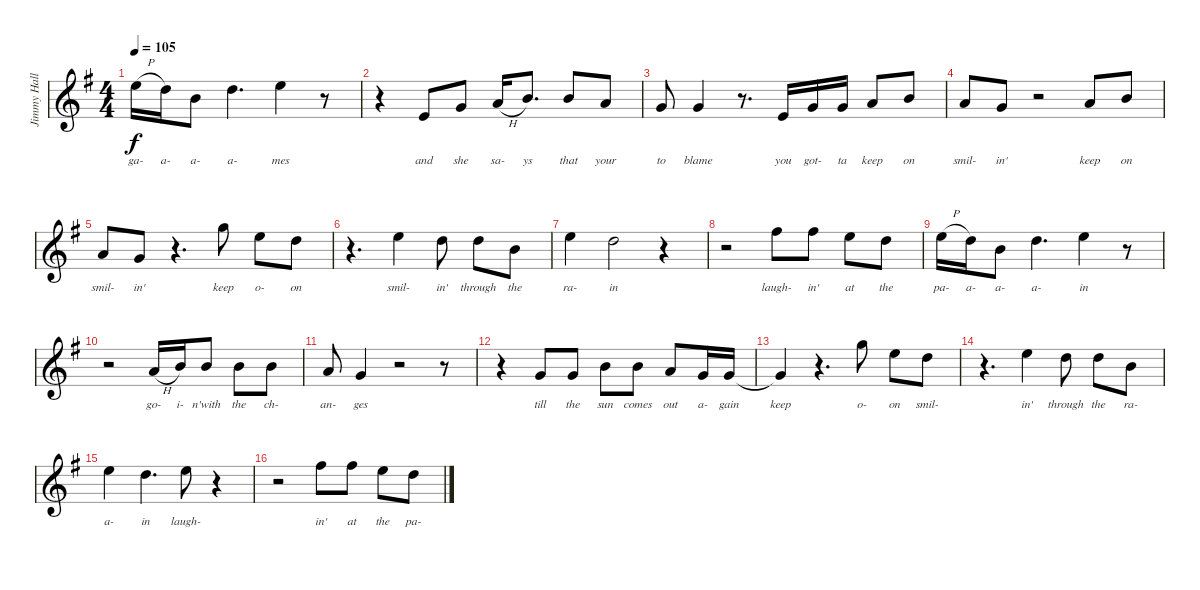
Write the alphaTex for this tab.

\track ("Jimmy Hall Vocal" "Jimmy Hall") {instrument contrabass}
\staff {score}
\tuning (E4 B3 G3 D3 A2 E2) {hide}
\ts (4 4)
\tempo 105
\clef g2
\ks g
5.2{h}.16{lyrics (0 "ga-") lyrics (1 "") lyrics (2 "") lyrics (3 "") lyrics (4 "") dy f} 3.2.16{lyrics (0 "a-") lyrics (1 "") lyrics (2 "") lyrics (3 "") lyrics (4 "")} 4.3.8{lyrics (0 "a-") lyrics (1 "") lyrics (2 "") lyrics (3 "") lyrics (4 "")} 3.2.4{d lyrics (0 "a-") lyrics (1 "") lyrics (2 "") lyrics (3 "") lyrics (4 "")} 5.2.4{lyrics (0 "mes") lyrics (1 "") lyrics (2 "") lyrics (3 "") lyrics (4 "")} r.8 |
r.4 2.4.8{lyrics (0 "and") lyrics (1 "") lyrics (2 "") lyrics (3 "") lyrics (4 "")} 0.3.8{lyrics (0 "she") lyrics (1 "") lyrics (2 "") lyrics (3 "") lyrics (4 "")} 2.3{h}.16{lyrics (0 "sa-") lyrics (1 "") lyrics (2 "") lyrics (3 "") lyrics (4 "")} 4.3.8{d lyrics (0 "ys") lyrics (1 "") lyrics (2 "") lyrics (3 "") lyrics (4 "")} 4.3.8{lyrics (0 "that") lyrics (1 "") lyrics (2 "") lyrics (3 "") lyrics (4 "")} 2.3.8{lyrics (0 "your") lyrics (1 "") lyrics (2 "") lyrics (3 "") lyrics (4 "")} |
0.3.8{lyrics (0 "to") lyrics (1 "") lyrics (2 "") lyrics (3 "") lyrics (4 "")} 0.3.4{lyrics (0 "blame") lyrics (1 "") lyrics (2 "") lyrics (3 "") lyrics (4 "")} r.8{d} 2.4.16{lyrics (0 "you") lyrics (1 "") lyrics (2 "") lyrics (3 "") lyrics (4 "")} 0.3.16{lyrics (0 "got-") lyrics (1 "") lyrics (2 "") lyrics (3 "") lyrics (4 "")} 0.3.16{lyrics (0 "ta") lyrics (1 "") lyrics (2 "") lyrics (3 "") lyrics (4 "")} 2.3.8{lyrics (0 "keep") lyrics (1 "") lyrics (2 "") lyrics (3 "") lyrics (4 "")} 4.3.8{lyrics (0 "on") lyrics (1 "") lyrics (2 "") lyrics (3 "") lyrics (4 "")} |
2.3.8{lyrics (0 "smil-") lyrics (1 "") lyrics (2 "") lyrics (3 "") lyrics (4 "")} 0.3.8{lyrics (0 "in'") lyrics (1 "") lyrics (2 "") lyrics (3 "") lyrics (4 "")} r.2 2.3.8{lyrics (0 "keep") lyrics (1 "") lyrics (2 "") lyrics (3 "") lyrics (4 "")} 4.3.8{lyrics (0 "on") lyrics (1 "") lyrics (2 "") lyrics (3 "") lyrics (4 "")} |
2.3.8{lyrics (0 "smil-") lyrics (1 "") lyrics (2 "") lyrics (3 "") lyrics (4 "")} 0.3.8{lyrics (0 "in'") lyrics (1 "") lyrics (2 "") lyrics (3 "") lyrics (4 "")} r.4{d} 3.1.8{lyrics (0 "keep") lyrics (1 "") lyrics (2 "") lyrics (3 "") lyrics (4 "")} 0.1.8{lyrics (0 "o-") lyrics (1 "") lyrics (2 "") lyrics (3 "") lyrics (4 "")} 3.2.8{lyrics (0 "on") lyrics (1 "") lyrics (2 "") lyrics (3 "") lyrics (4 "")} |
r.4{d} 5.2.4{lyrics (0 "smil-") lyrics (1 "") lyrics (2 "") lyrics (3 "") lyrics (4 "")} 3.2.8{lyrics (0 "in'") lyrics (1 "") lyrics (2 "") lyrics (3 "") lyrics (4 "")} 3.2.8{lyrics (0 "through") lyrics (1 "") lyrics (2 "") lyrics (3 "") lyrics (4 "")} 4.3.8{lyrics (0 "the") lyrics (1 "") lyrics (2 "") lyrics (3 "") lyrics (4 "")} |
5.2.4{lyrics (0 "ra-") lyrics (1 "") lyrics (2 "") lyrics (3 "") lyrics (4 "")} 3.2.2{lyrics (0 "in") lyrics (1 "") lyrics (2 "") lyrics (3 "") lyrics (4 "")} r.4 |
r.2 2.1.8{lyrics (0 "laugh-") lyrics (1 "") lyrics (2 "") lyrics (3 "") lyrics (4 "")} 2.1.8{lyrics (0 "in'") lyrics (1 "") lyrics (2 "") lyrics (3 "") lyrics (4 "")} 5.2.8{lyrics (0 "at") lyrics (1 "") lyrics (2 "") lyrics (3 "") lyrics (4 "")} 3.2.8{lyrics (0 "the") lyrics (1 "") lyrics (2 "") lyrics (3 "") lyrics (4 "")} |
5.2{h}.16{lyrics (0 "pa-") lyrics (1 "") lyrics (2 "") lyrics (3 "") lyrics (4 "")} 3.2.16{lyrics (0 "a-") lyrics (1 "") lyrics (2 "") lyrics (3 "") lyrics (4 "")} 4.3.8{lyrics (0 "a-") lyrics (1 "") lyrics (2 "") lyrics (3 "") lyrics (4 "")} 3.2.4{d lyrics (0 "a-") lyrics (1 "") lyrics (2 "") lyrics (3 "") lyrics (4 "")} 5.2.4{lyrics (0 "in") lyrics (1 "") lyrics (2 "") lyrics (3 "") lyrics (4 "")} r.8 |
r.2 2.3{h}.16{lyrics (0 "go-") lyrics (1 "") lyrics (2 "") lyrics (3 "") lyrics (4 "")} 4.3.16{lyrics (0 "i-") lyrics (1 "") lyrics (2 "") lyrics (3 "") lyrics (4 "")} 4.3.8{lyrics (0 "n'with") lyrics (1 "") lyrics (2 "") lyrics (3 "") lyrics (4 "")} 4.3.8{lyrics (0 "the") lyrics (1 "") lyrics (2 "") lyrics (3 "") lyrics (4 "")} 4.3.8{lyrics (0 "ch-") lyrics (1 "") lyrics (2 "") lyrics (3 "") lyrics (4 "")} |
2.3.8{lyrics (0 "an-") lyrics (1 "") lyrics (2 "") lyrics (3 "") lyrics (4 "")} 0.3.4{lyrics (0 "ges") lyrics (1 "") lyrics (2 "") lyrics (3 "") lyrics (4 "")} r.2 r.8 |
r.4 0.3.8{lyrics (0 "till") lyrics (1 "") lyrics (2 "") lyrics (3 "") lyrics (4 "")} 0.3.8{lyrics (0 "the") lyrics (1 "") lyrics (2 "") lyrics (3 "") lyrics (4 "")} 4.3.8{lyrics (0 "sun") lyrics (1 "") lyrics (2 "") lyrics (3 "") lyrics (4 "")} 4.3.8{lyrics (0 "comes") lyrics (1 "") lyrics (2 "") lyrics (3 "") lyrics (4 "")} 2.3.8{lyrics (0 "out") lyrics (1 "") lyrics (2 "") lyrics (3 "") lyrics (4 "")} 0.3.16{lyrics (0 "a-") lyrics (1 "") lyrics (2 "") lyrics (3 "") lyrics (4 "")} 0.3.16{lyrics (0 "gain") lyrics (1 "") lyrics (2 "") lyrics (3 "") lyrics (4 "")} |
0.3{t}.4{lyrics (0 "keep") lyrics (1 "") lyrics (2 "") lyrics (3 "") lyrics (4 "")} r.4{d} 3.1.8{lyrics (0 "o-") lyrics (1 "") lyrics (2 "") lyrics (3 "") lyrics (4 "")} 0.1.8{lyrics (0 "on") lyrics (1 "") lyrics (2 "") lyrics (3 "") lyrics (4 "")} 3.2.8{lyrics (0 "smil-") lyrics (1 "") lyrics (2 "") lyrics (3 "") lyrics (4 "")} |
r.4{d} 5.2.4{lyrics (0 "in'") lyrics (1 "") lyrics (2 "") lyrics (3 "") lyrics (4 "")} 3.2.8{lyrics (0 "through") lyrics (1 "") lyrics (2 "") lyrics (3 "") lyrics (4 "")} 3.2.8{lyrics (0 "the") lyrics (1 "") lyrics (2 "") lyrics (3 "") lyrics (4 "")} 4.3.8{lyrics (0 "ra-") lyrics (1 "") lyrics (2 "") lyrics (3 "") lyrics (4 "")} |
5.2.4{lyrics (0 "a-") lyrics (1 "") lyrics (2 "") lyrics (3 "") lyrics (4 "")} 3.2.4{d lyrics (0 "in") lyrics (1 "") lyrics (2 "") lyrics (3 "") lyrics (4 "")} 5.2.8{lyrics (0 "laugh-") lyrics (1 "") lyrics (2 "") lyrics (3 "") lyrics (4 "")} r.4 |
r.2 2.1.8{lyrics (0 "in'") lyrics (1 "") lyrics (2 "") lyrics (3 "") lyrics (4 "")} 2.1.8{lyrics (0 "at") lyrics (1 "") lyrics (2 "") lyrics (3 "") lyrics (4 "")} 5.2.8{lyrics (0 "the") lyrics (1 "") lyrics (2 "") lyrics (3 "") lyrics (4 "")} 3.2.8{lyrics (0 "pa-") lyrics (1 "") lyrics (2 "") lyrics (3 "") lyrics (4 "")}
